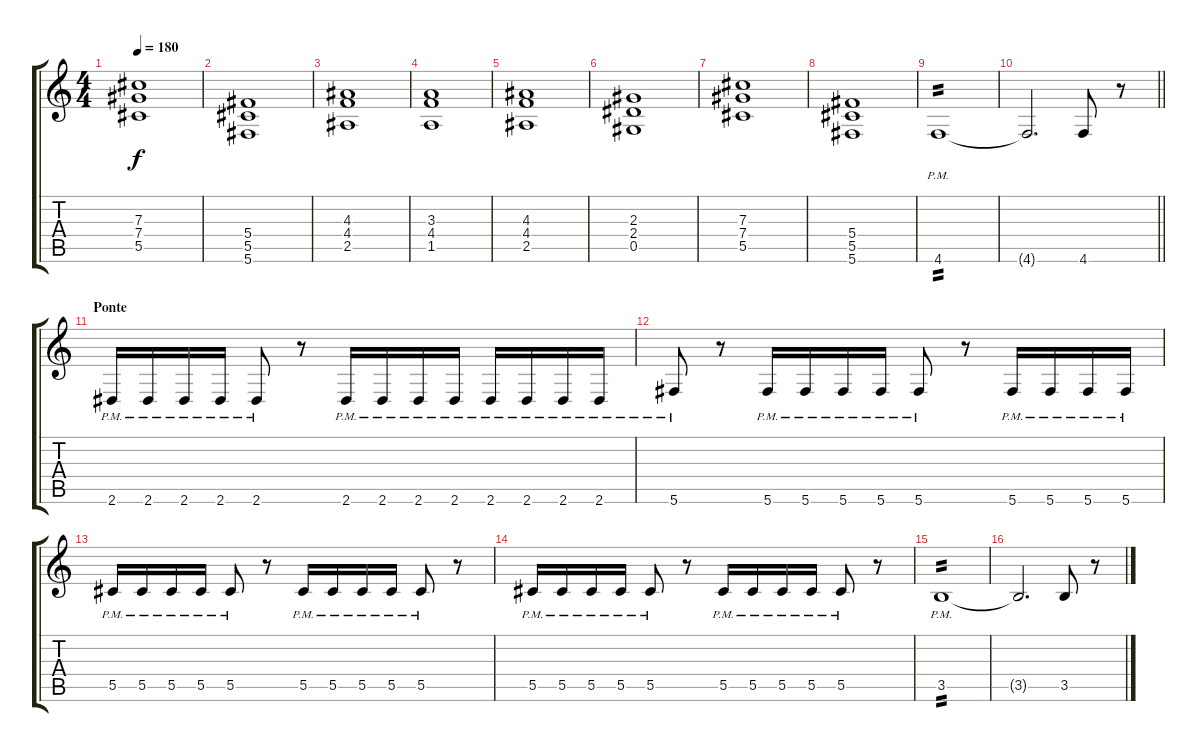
\track "" {instrument overdrivenguitar}
\staff {score tabs}
\tuning (Eb4 Bb3 Gb3 Db3 Ab2 Db2) {hide}
\ts (4 4)
\tempo 180
\clef g2
\ks c
(7.3 7.4 5.5).1{dy f} |
(5.4 5.5 5.6).1 |
(4.3 4.4 2.5).1 |
(3.3 4.4 1.5).1 |
(4.3 4.4 2.5).1 |
(2.3 2.4 0.5).1 |
(7.3 7.4 5.5).1 |
(5.4 5.5 5.6).1 |
4.6{pm}.1{tp 2} |
\barLineRight lightlight
4.6{t}.2{d} 4.6.8 r.8 |
\section ("" "Ponte")
2.6{pm}.16 2.6{pm}.16 2.6{pm}.16 2.6{pm}.16 2.6{pm}.8 r.8 2.6{pm}.16 2.6{pm}.16 2.6{pm}.16 2.6{pm}.16 2.6{pm}.16 2.6{pm}.16 2.6{pm}.16 2.6{pm}.16 |
5.6{pm}.8 r.8 5.6{pm}.16 5.6{pm}.16 5.6{pm}.16 5.6{pm}.16 5.6{pm}.8 r.8 5.6{pm}.16 5.6{pm}.16 5.6{pm}.16 5.6{pm}.16 |
5.5{pm}.16 5.5{pm}.16 5.5{pm}.16 5.5{pm}.16 5.5{pm}.8 r.8 5.5{pm}.16 5.5{pm}.16 5.5{pm}.16 5.5{pm}.16 5.5{pm}.8 r.8 |
5.5{pm}.16 5.5{pm}.16 5.5{pm}.16 5.5{pm}.16 5.5{pm}.8 r.8 5.5{pm}.16 5.5{pm}.16 5.5{pm}.16 5.5{pm}.16 5.5{pm}.8 r.8 |
3.5{pm}.1{tp 2} |
3.5{t}.2{d} 3.5.8 r.8
